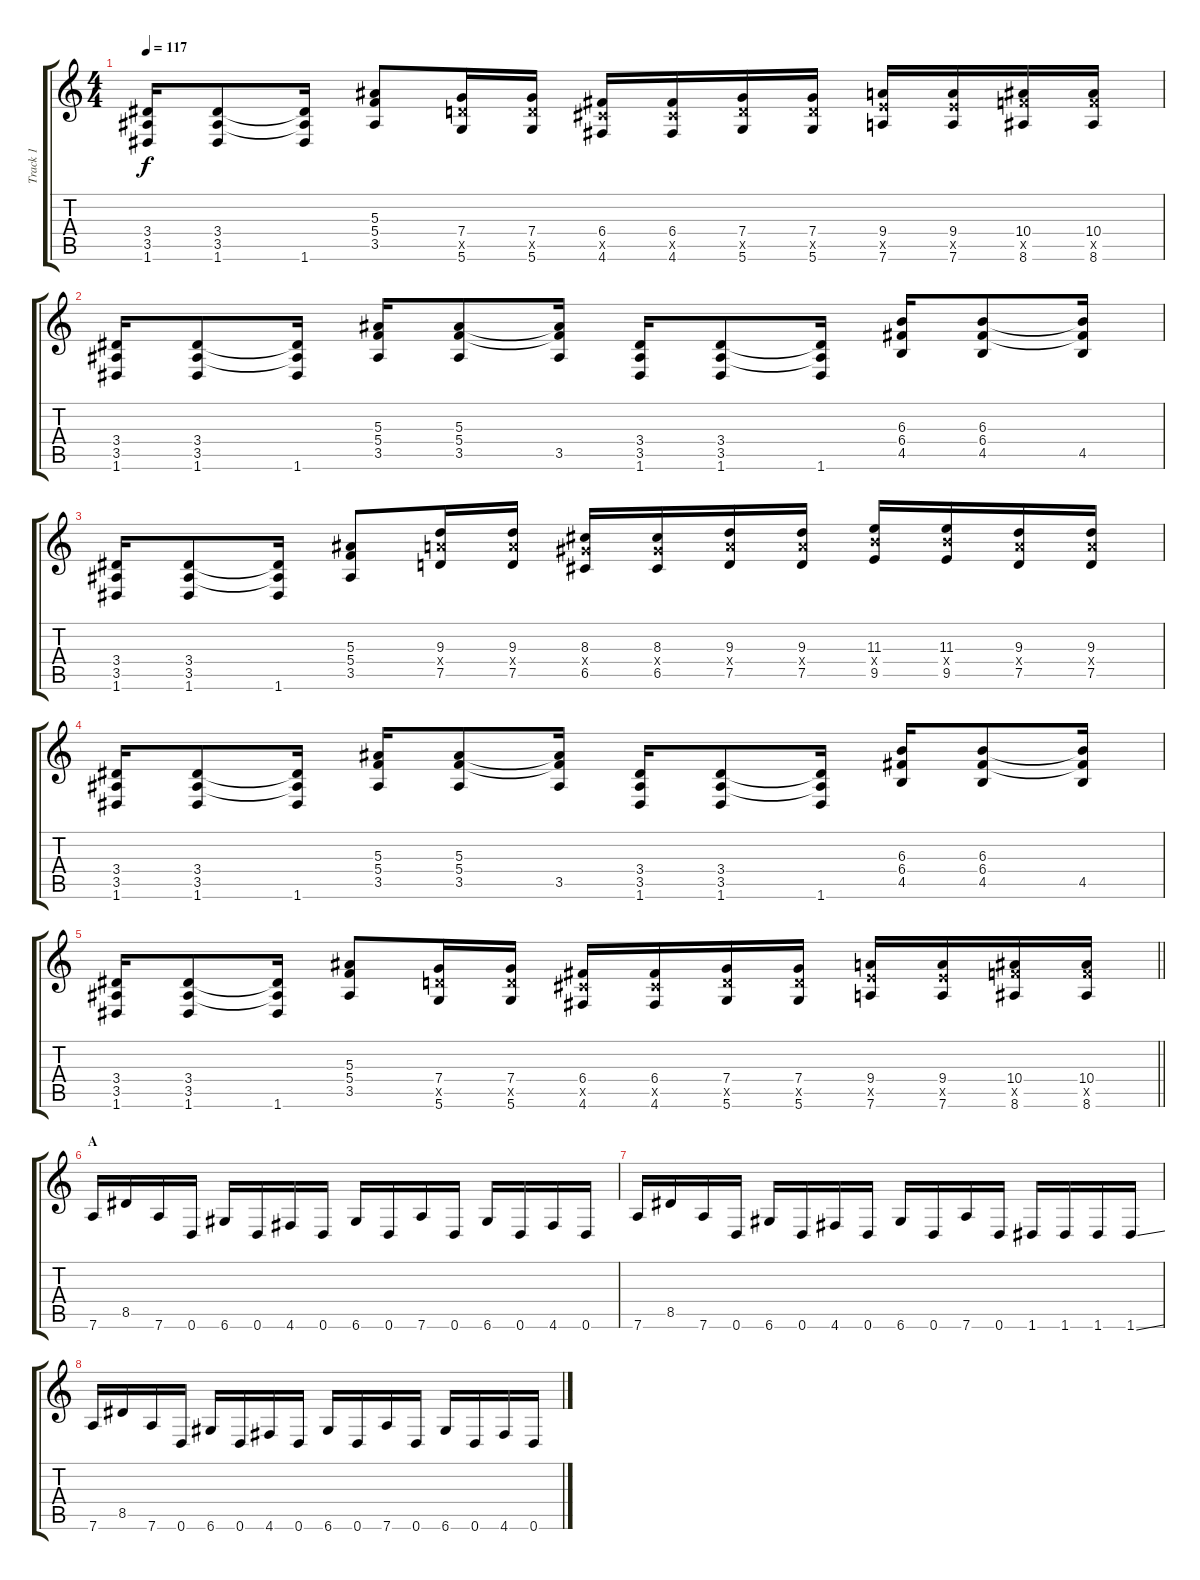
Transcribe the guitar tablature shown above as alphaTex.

\track ("Track 1" "Track 1") {instrument distortionguitar}
\staff {score tabs}
\tuning (D4 A3 F3 C3 G2 D2) {hide}
\ts (4 4)
\tempo 117
\clef g2
\ks c
(3.4 3.5 1.6).16{dy f} (3.4 3.5 1.6).8 (3.4{t} 3.5{t} 1.6).16 (5.3 5.4 3.5).8 (7.4 7.5{x} 5.6).16 (7.4 7.5{x} 5.6).16 (6.4 6.5{x} 4.6).16 (6.4 6.5{x} 4.6).16 (7.4 7.5{x} 5.6).16 (7.4 7.5{x} 5.6).16 (9.4 9.5{x} 7.6).16 (9.4 9.5{x} 7.6).16 (10.4 10.5{x} 8.6).16 (10.4 10.5{x} 8.6).16 |
(3.4 3.5 1.6).16 (3.4 3.5 1.6).8 (3.4{t} 3.5{t} 1.6).16 (5.3 5.4 3.5).16 (5.3 5.4 3.5).8 (5.3{t} 5.4{t} 3.5).16 (3.4 3.5 1.6).16 (3.4 3.5 1.6).8 (3.4{t} 3.5{t} 1.6).16 (6.3 6.4 4.5).16 (6.3 6.4 4.5).8 (6.3{t} 6.4{t} 4.5).16 |
(3.4 3.5 1.6).16 (3.4 3.5 1.6).8 (3.4{t} 3.5{t} 1.6).16 (5.3 5.4 3.5).8 (9.3 9.4{x} 7.5).16 (9.3 9.4{x} 7.5).16 (8.3 8.4{x} 6.5).16 (8.3 8.4{x} 6.5).16 (9.3 9.4{x} 7.5).16 (9.3 9.4{x} 7.5).16 (11.3 11.4{x} 9.5).16 (11.3 11.4{x} 9.5).16 (9.3 9.4{x} 7.5).16 (9.3 9.4{x} 7.5).16 |
(3.4 3.5 1.6).16 (3.4 3.5 1.6).8 (3.4{t} 3.5{t} 1.6).16 (5.3 5.4 3.5).16 (5.3 5.4 3.5).8 (5.3{t} 5.4{t} 3.5).16 (3.4 3.5 1.6).16 (3.4 3.5 1.6).8 (3.4{t} 3.5{t} 1.6).16 (6.3 6.4 4.5).16 (6.3 6.4 4.5).8 (6.3{t} 6.4{t} 4.5).16 |
\barLineRight lightlight
(3.4 3.5 1.6).16 (3.4 3.5 1.6).8 (3.4{t} 3.5{t} 1.6).16 (5.3 5.4 3.5).8 (7.4 7.5{x} 5.6).16 (7.4 7.5{x} 5.6).16 (6.4 6.5{x} 4.6).16 (6.4 6.5{x} 4.6).16 (7.4 7.5{x} 5.6).16 (7.4 7.5{x} 5.6).16 (9.4 9.5{x} 7.6).16 (9.4 9.5{x} 7.6).16 (10.4 10.5{x} 8.6).16 (10.4 10.5{x} 8.6).16 |
\section ("" "A")
7.6.16 8.5.16 7.6.16 0.6.16 6.6.16 0.6.16 4.6.16 0.6.16 6.6.16 0.6.16 7.6.16 0.6.16 6.6.16 0.6.16 4.6.16 0.6.16 |
7.6.16 8.5.16 7.6.16 0.6.16 6.6.16 0.6.16 4.6.16 0.6.16 6.6.16 0.6.16 7.6.16 0.6.16 1.6.16 1.6.16 1.6.16 1.6{ss}.16 |
7.6.16 8.5.16 7.6.16 0.6.16 6.6.16 0.6.16 4.6.16 0.6.16 6.6.16 0.6.16 7.6.16 0.6.16 6.6.16 0.6.16 4.6.16 0.6.16
